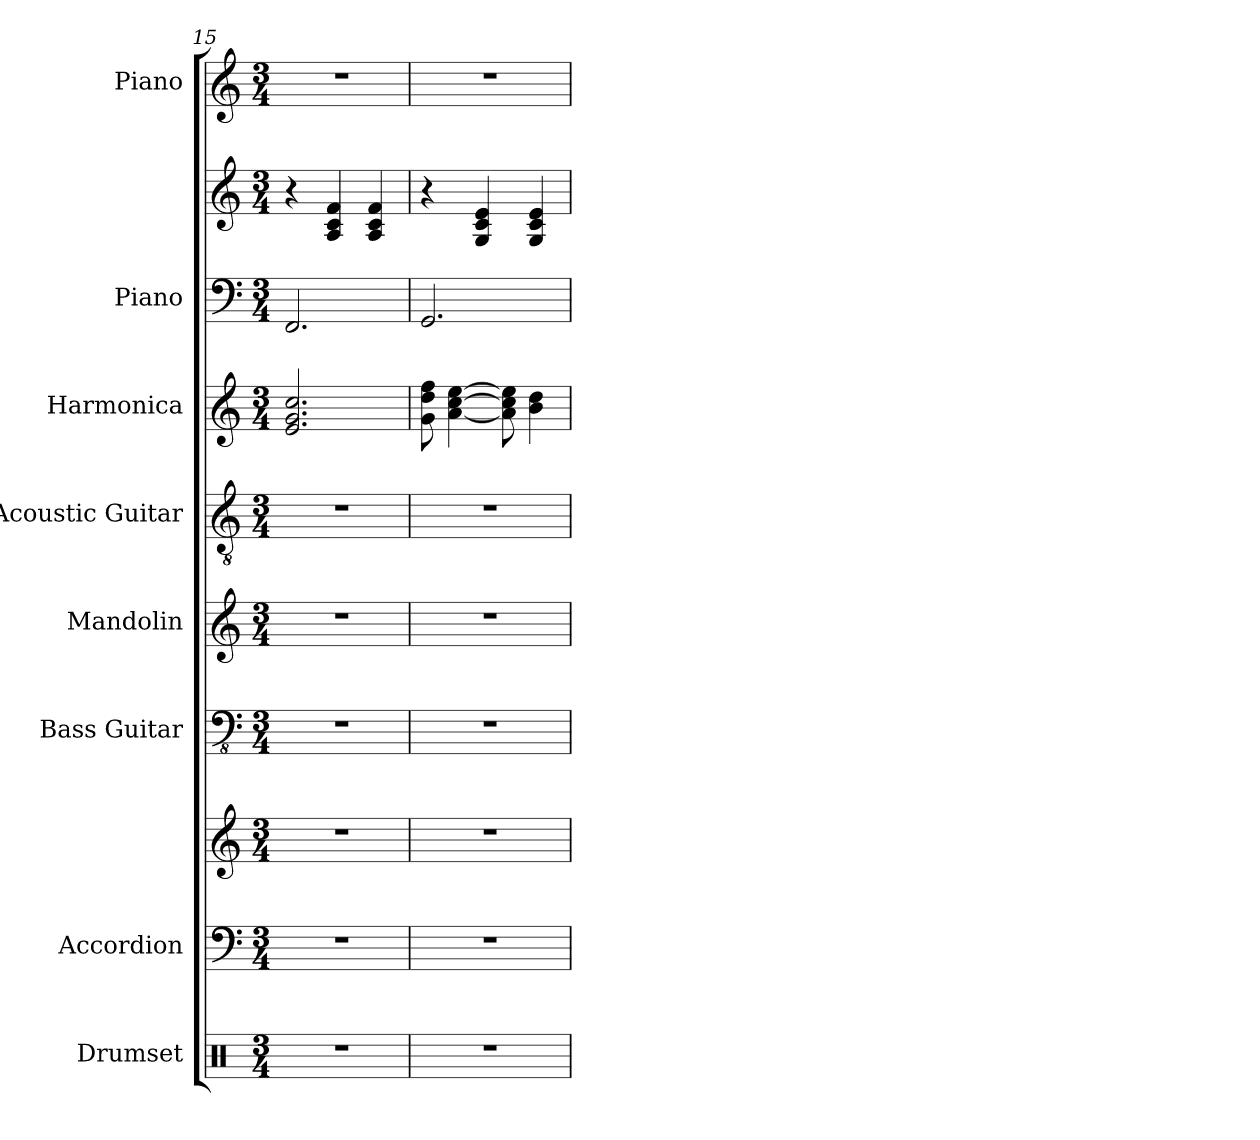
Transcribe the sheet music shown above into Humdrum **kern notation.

**kern	**kern	**kern	**kern	**kern	**kern	**kern	**kern	**kern	**kern
*part8	*part7	*part7	*part6	*part5	*part4	*part3	*part2	*part2	*part1
*staff10	*staff9	*staff8	*staff7	*staff6	*staff5	*staff4	*staff3	*staff2	*staff1
*I"Drumset	*I"Accordion	*	*I"Bass Guitar	*I"Mandolin	*I"Acoustic Guitar	*I"Harmonica	*I"Piano	*	*I"Piano
*I'Drs.	*I'Acc.	*	*I'B. Guit.	*I'Mdn.	*I'Guit.	*I'Harm.	*I'Pno.	*	*I'Pno.
*clefX	*clefF4	*clefG2	*clefFv4	*clefG2	*clefGv2	*clefG2	*clefF4	*clefG2	*clefG2
*k[]	*k[]	*k[]	*k[]	*k[]	*k[]	*k[]	*k[]	*k[]	*k[]
*M3/4	*M3/4	*M3/4	*M3/4	*M3/4	*M3/4	*M3/4	*M3/4	*M3/4	*M3/4
=15	=15	=15	=15	=15	=15	=15	=15	=15	=15
2.r	2.r	2.r	2.r	2.r	2.r	2.e/ 2.g/ 2.cc/	2.FF/	4r	2.r
.	.	.	.	.	.	.	.	4A/ 4c/ 4f/	.
.	.	.	.	.	.	.	.	4A/ 4c/ 4f/	.
=16	=16	=16	=16	=16	=16	=16	=16	=16	=16
2.r	2.r	2.r	2.r	2.r	2.r	8g\ 8dd\ 8ff\	2.GG/	4r	2.r
.	.	.	.	.	.	[4a\ [4cc\ [4ee\	.	.	.
.	.	.	.	.	.	.	.	4G/ 4c/ 4e/	.
.	.	.	.	.	.	8a\] 8cc\] 8ee\]	.	.	.
.	.	.	.	.	.	4b\ 4dd\	.	4G/ 4c/ 4e/	.
=	=	=	=	=	=	=	=	=	=
*-	*-	*-	*-	*-	*-	*-	*-	*-	*-
